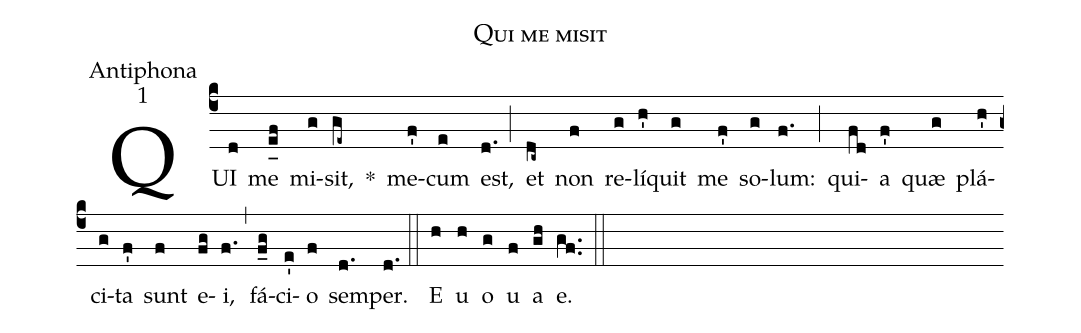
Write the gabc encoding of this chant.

name:Qui me misit;
office-part:Antiphona;
mode:1;
%%
(c4) QUI(d) me(e_[uh:l]f) mi(g)sit,(ge~) *() me(f')cum(e) est,(d.) (;) et(dc~) non(f) re(g)lí(h')quit(g) me(f') so(g)lum:(f.) (;) qui(fd)a(f') quæ(g) plá(h')ci(g)ta(f') sunt(f) e(fg)i,(f.) (,) fá(f_g)ci(e')o(f) sem(d.)per.(d.) (::) <eu>E(h) u(h) o(g) u(f) a(gh) e.</eu>(gf..) (::)
